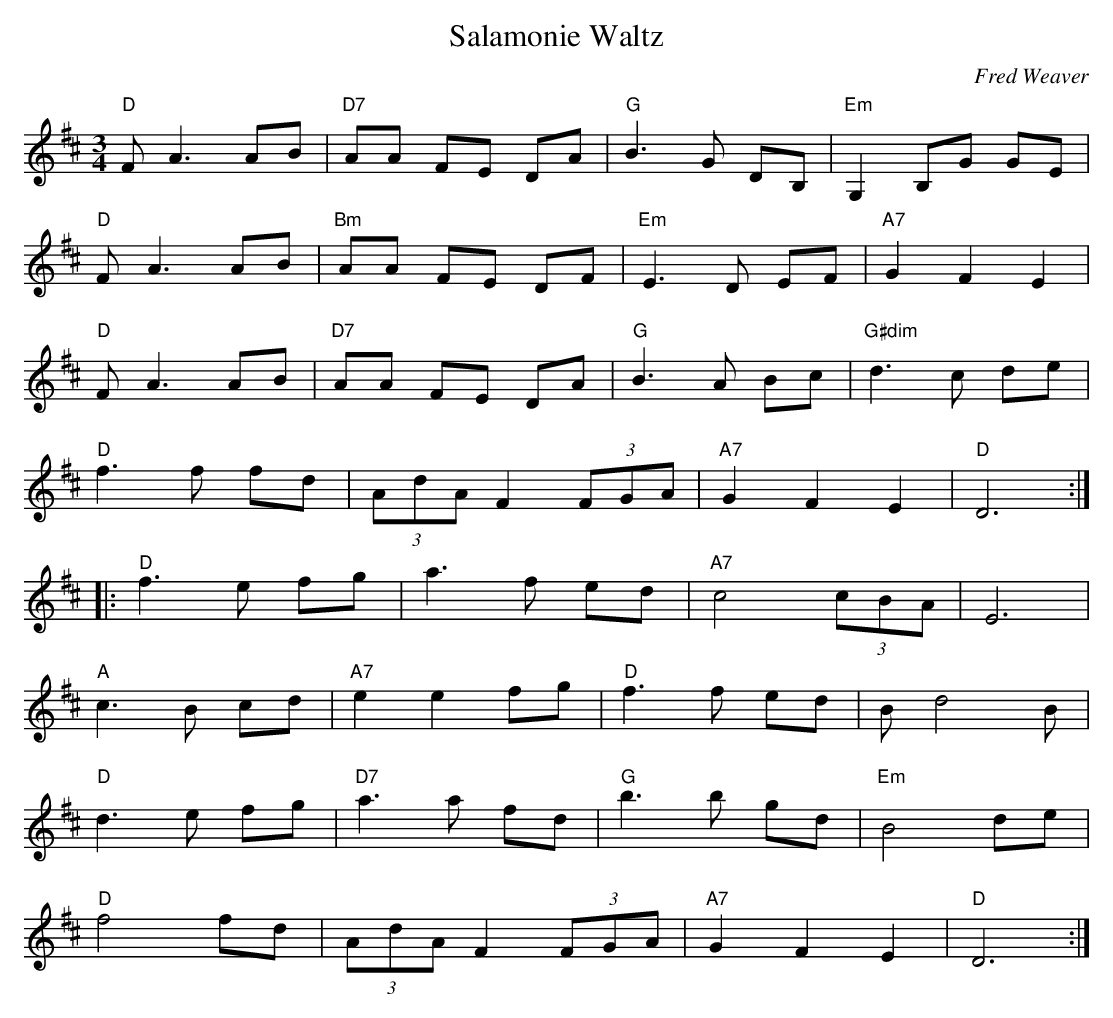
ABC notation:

X:1
T:Salamonie Waltz
C:Fred Weaver
M:3/4
L:1/8
K:D
"D" F A3 AB|"D7" AA FE DA| "G" B3 G DB,| "Em" G,2 B,G GE|
"D" F A3 AB|"Bm" AA FE DF|"Em" E3 D EF| "A7" G2 F2 E2|
"D" F A3 AB|"D7" AA FE DA| "G" B3 A Bc| "G#dim" d3 c de|
"D"f3 f fd | (3AdA F2 (3FGA| "A7" G2 F2 E2 | "D" D6:|
|:"D" f3 e fg| a3 f ed| "A7" c4 (3cBA| E6|
"A" c3 B cd| "A7" e2 e2 fg| "D" f3 f ed| B d4 B|
"D" d3 e fg| "D7" a3 a fd| "G" b3 b gd| "Em" B4 de|
"D" f4 fd|   (3AdA F2 (3FGA| "A7" G2 F2 E2 | "D" D6:|
